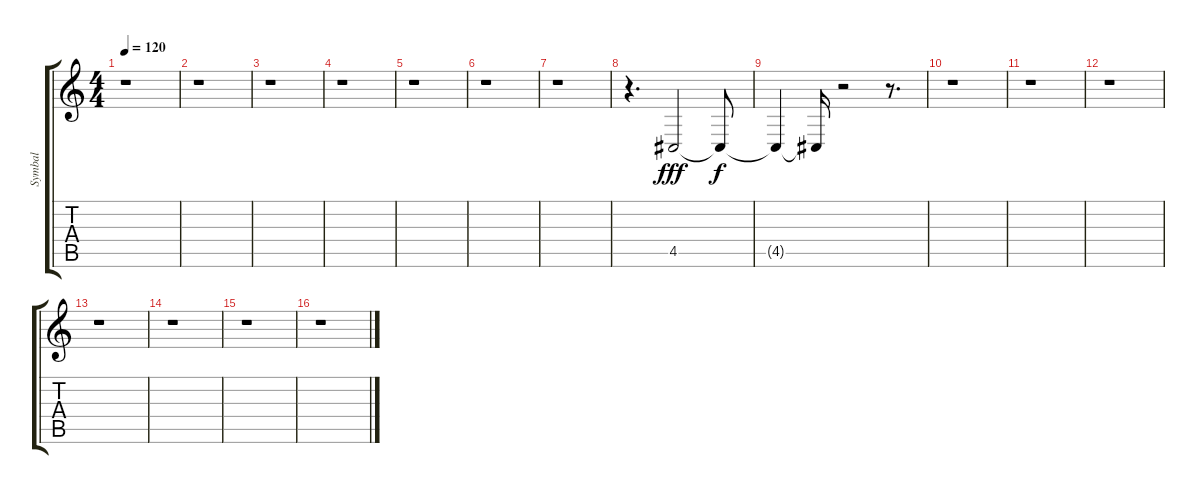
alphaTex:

\track ("Symbal" "Symbal") {instrument harpsichord}
\staff {score tabs}
\tuning (E4 B3 G3 D3 A2 E2) {hide}
\ts (4 4)
\tempo 120
\clef g2
\ks c
r.1{dy fff instrument harpsichord} |
r.1 |
r.1 |
r.1 |
r.1 |
r.1 |
r.1 |
r.4{d} 4.5.2 4.5{t}.8{dy f} |
4.5{t}.4 4.5{t}.16 r.2 r.8{d} |
r.1 |
r.1 |
r.1 |
r.1 |
r.1 |
r.1 |
r.1
